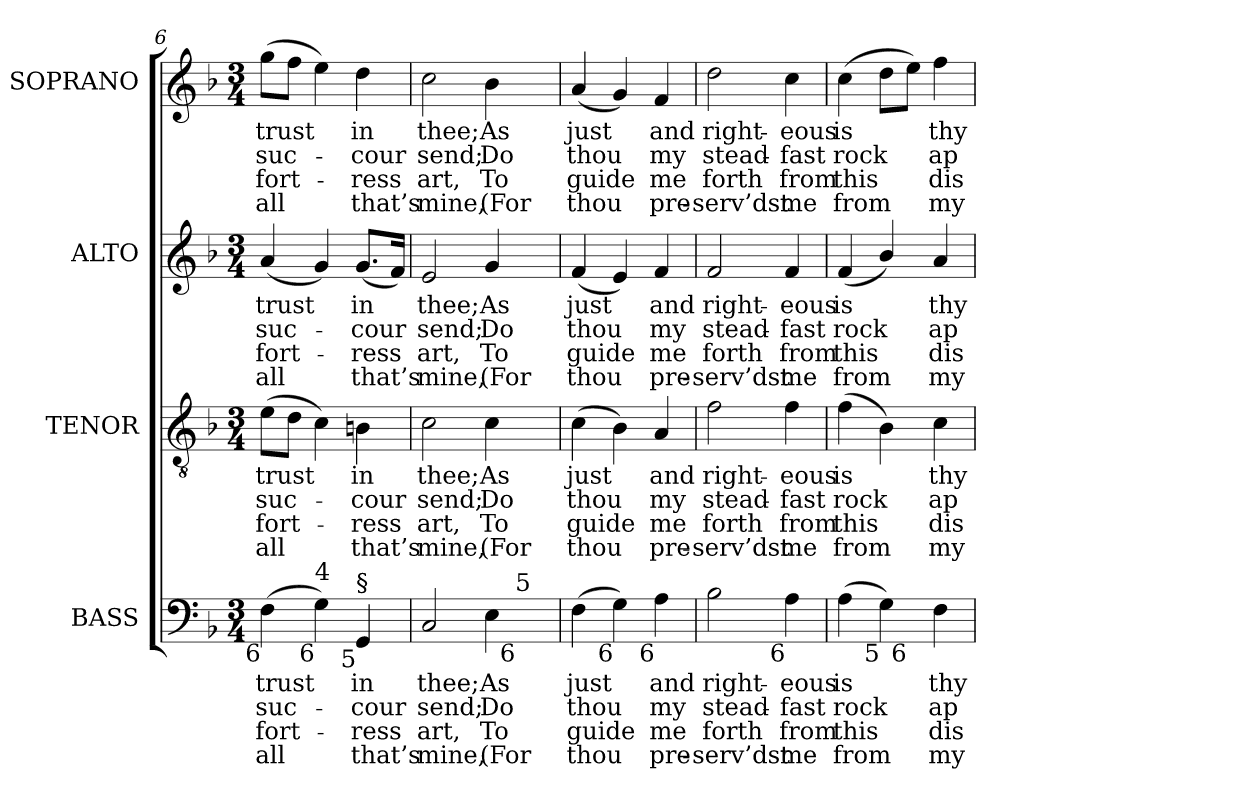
**kern	**text	**text	**text	**text	**kern	**text	**text	**text	**text	**kern	**text	**text	**text	**text	**kern	**text	**text	**text	**text
*part4	*part4	*part4	*part4	*part4	*part3	*part3	*part3	*part3	*part3	*part2	*part2	*part2	*part2	*part2	*part1	*part1	*part1	*part1	*part1
*staff4	*staff4	*staff4	*staff4	*staff4	*staff3	*staff3	*staff3	*staff3	*staff3	*staff2	*staff2	*staff2	*staff2	*staff2	*staff1	*staff1	*staff1	*staff1	*staff1
*I"BASS	*	*	*	*	*I"TENOR	*	*	*	*	*I"ALTO	*	*	*	*	*I"SOPRANO	*	*	*	*
*I'B.	*	*	*	*	*I'T.	*	*	*	*	*I'A.	*	*	*	*	*I'S.	*	*	*	*
*clefF4	*	*	*	*	*clefGv2	*	*	*	*	*clefG2	*	*	*	*	*clefG2	*	*	*	*
*	*	*	*	*	*ITrd7c12	*	*	*	*	*	*	*	*	*	*	*	*	*	*
*k[b-]	*	*	*	*	*k[b-]	*	*	*	*	*k[b-]	*	*	*	*	*k[b-]	*	*	*	*
*F:	*	*	*	*	*F:	*	*	*	*	*F:	*	*	*	*	*F:	*	*	*	*
*M3/4	*	*	*	*	*M3/4	*	*	*	*	*M3/4	*	*	*	*	*M3/4	*	*	*	*
=6	=6	=6	=6	=6	=6	=6	=6	=6	=6	=6	=6	=6	=6	=6	=6	=6	=6	=6	=6
!	!LO:LY:b:color=#000000	!LO:LY:b:color=#000000	!LO:LY:b:color=#000000	!LO:LY:b:color=#000000	!	!	!	!	!	!	!	!	!	!	!	!	!	!	!
!	!	!	!	!	!	!LO:LY:b:color=#000000	!LO:LY:b:color=#000000	!LO:LY:b:color=#000000	!LO:LY:b:color=#000000	!	!	!	!	!	!	!	!	!	!
!	!	!	!	!	!	!	!	!	!	!	!LO:LY:b:color=#000000	!LO:LY:b:color=#000000	!LO:LY:b:color=#000000	!LO:LY:b:color=#000000	!	!	!	!	!
!LO:TX:b:rj:t=6	!	!	!	!	!	!	!	!	!	!	!	!	!	!	!	!	!	!	!
!	!	!	!	!	!	!	!	!	!	!	!	!	!	!	!	!LO:LY:b:color=#000000	!LO:LY:b:color=#000000	!LO:LY:b:color=#000000	!LO:LY:b:color=#000000
(4Fi\	trust	suc-	fort-	-all	(8Ei\L	trust	suc-	fort-	-all	(4ai/	trust	suc-	fort-	-all	(8ggi\L	trust	suc-	fort-	-all
.	.	.	.	.	8Di\J	.	.	.	.	.	.	.	.	.	8ffi\J	.	.	.	.
!LO:TX:b:rj:t=6	!	!	!	!	!	!	!	!	!	!	!	!	!	!	!	!	!	!	!
!LO:TX:t=4	!	!	!	!	!	!	!	!	!	!	!	!	!	!	!	!	!	!	!
4Gi\)	.	.	.	.	4Ci\)	.	.	.	.	4gi/)	.	.	.	.	4eei\)	.	.	.	.
!	!LO:LY:b:color=#000000	!LO:LY:b:color=#000000	!LO:LY:b:color=#000000	!LO:LY:b:color=#000000	!	!	!	!	!	!	!	!	!	!	!	!	!	!	!
!	!	!	!	!	!	!LO:LY:b:color=#000000	!LO:LY:b:color=#000000	!LO:LY:b:color=#000000	!LO:LY:b:color=#000000	!	!	!	!	!	!	!	!	!	!
!	!	!	!	!	!	!	!	!	!	!	!LO:LY:b:color=#000000	!LO:LY:b:color=#000000	!LO:LY:b:color=#000000	!LO:LY:b:color=#000000	!	!	!	!	!
!LO:TX:b:rj:t=5	!	!	!	!	!	!	!	!	!	!	!	!	!	!	!	!	!	!	!
!LO:TX:t=§	!	!	!	!	!	!	!	!	!	!	!	!	!	!	!	!	!	!	!
!	!	!	!	!	!	!	!	!	!	!	!	!	!	!	!	!LO:LY:b:color=#000000	!LO:LY:b:color=#000000	!LO:LY:b:color=#000000	!LO:LY:b:color=#000000
4GGi/	in	-cour	ress	that’s	4BBni\	in	-cour	ress	that’s	(8.gi/L	in	-cour	ress	that’s	4ddi\	in	-cour	ress	that’s
.	.	.	.	.	.	.	.	.	.	16fi/Jk)	.	.	.	.	.	.	.	.	.
=7	=7	=7	=7	=7	=7	=7	=7	=7	=7	=7	=7	=7	=7	=7	=7	=7	=7	=7	=7
!	!LO:LY:b:color=#000000	!LO:LY:b:color=#000000	!LO:LY:b:color=#000000	!LO:LY:b:color=#000000	!	!	!	!	!	!	!	!	!	!	!	!	!	!	!
!	!	!	!	!	!	!LO:LY:b:color=#000000	!LO:LY:b:color=#000000	!LO:LY:b:color=#000000	!LO:LY:b:color=#000000	!	!	!	!	!	!	!	!	!	!
!	!	!	!	!	!	!	!	!	!	!	!LO:LY:b:color=#000000	!LO:LY:b:color=#000000	!LO:LY:b:color=#000000	!LO:LY:b:color=#000000	!	!	!	!	!
!	!	!	!	!	!	!	!	!	!	!	!	!	!	!	!	!LO:LY:b:color=#000000	!LO:LY:b:color=#000000	!LO:LY:b:color=#000000	!LO:LY:b:color=#000000
*^	*	*	*	*	*	*	*	*	*	*	*	*	*	*	*	*	*	*	*
2Ci/	2ryy	thee;	send;	art,	mine,	2Ci\	thee;	send;	art,	mine,	2ei/	thee;	send;	art,	mine,	2cci\	thee;	send;	art,	mine,
!	!	!LO:LY:b:color=#000000	!LO:LY:b:color=#000000	!LO:LY:b:color=#000000	!LO:LY:b:color=#000000	!	!	!	!	!	!	!	!	!	!	!	!	!	!	!
!	!	!	!	!	!	!	!LO:LY:b:color=#000000	!LO:LY:b:color=#000000	!LO:LY:b:color=#000000	!LO:LY:b:color=#000000	!	!	!	!	!	!	!	!	!	!
!	!	!	!	!	!	!	!	!	!	!	!	!LO:LY:b:color=#000000	!LO:LY:b:color=#000000	!LO:LY:b:color=#000000	!LO:LY:b:color=#000000	!	!	!	!	!
!	!	!	!	!	!	!	!	!	!	!	!	!	!	!	!	!	!LO:LY:b:color=#000000	!LO:LY:b:color=#000000	!LO:LY:b:color=#000000	!LO:LY:b:color=#000000
4Ei\	16ryy	As	Do	To	(For	4Ci\	As	Do	To	(For	4gi/	As	Do	To	(For	4b-i\	As	Do	To	(For
.	64ryy	.	.	.	.	.	.	.	.	.	.	.	.	.	.	.	.	.	.	.
.	256.ryy	.	.	.	.	.	.	.	.	.	.	.	.	.	.	.	.	.	.	.
!	!LO:TX:b:rj:t=6	!	!	!	!	!	!	!	!	!	!	!	!	!	!	!	!	!	!	!
!	!LO:TX:t=5	!	!	!	!	!	!	!	!	!	!	!	!	!	!	!	!	!	!	!
.	8ryy	.	.	.	.	.	.	.	.	.	.	.	.	.	.	.	.	.	.	.
.	32ryy	.	.	.	.	.	.	.	.	.	.	.	.	.	.	.	.	.	.	.
.	128ryy	.	.	.	.	.	.	.	.	.	.	.	.	.	.	.	.	.	.	.
.	512ryy	.	.	.	.	.	.	.	.	.	.	.	.	.	.	.	.	.	.	.
*v	*v	*	*	*	*	*	*	*	*	*	*	*	*	*	*	*	*	*	*	*
!!LO:LB:g=z
=8	=8	=8	=8	=8	=8	=8	=8	=8	=8	=8	=8	=8	=8	=8	=8	=8	=8	=8	=8
*^	*	*	*	*	*	*	*	*	*	*	*	*	*	*	*	*	*	*	*
!	!	!LO:LY:b:color=#000000	!LO:LY:b:color=#000000	!LO:LY:b:color=#000000	!LO:LY:b:color=#000000	!	!	!	!	!	!	!	!	!	!	!	!	!	!	!
*v	*v	*	*	*	*	*	*	*	*	*	*	*	*	*	*	*	*	*	*	*
*^	*	*	*	*	*	*	*	*	*	*	*	*	*	*	*	*	*	*	*
!	!	!	!	!	!	!	!LO:LY:b:color=#000000	!LO:LY:b:color=#000000	!LO:LY:b:color=#000000	!LO:LY:b:color=#000000	!	!	!	!	!	!	!	!	!	!
*v	*v	*	*	*	*	*	*	*	*	*	*	*	*	*	*	*	*	*	*	*
*^	*	*	*	*	*	*	*	*	*	*	*	*	*	*	*	*	*	*	*
!	!	!	!	!	!	!	!	!	!	!	!	!LO:LY:b:color=#000000	!LO:LY:b:color=#000000	!LO:LY:b:color=#000000	!LO:LY:b:color=#000000	!	!	!	!	!
*v	*v	*	*	*	*	*	*	*	*	*	*	*	*	*	*	*	*	*	*	*
*^	*	*	*	*	*	*	*	*	*	*	*	*	*	*	*	*	*	*	*
!LO:TX:b:t=The voice parts are not named in the source, but appear to be in the order Tenor - Alto - Soprano (Air) - Bass, with the Alto and Tenor parts printed in the treble clef	!	!	!	!	!	!	!	!	!	!	!	!	!	!	!	!	!	!	!	!
!LO:TX:t=an octave above sounding pitch&colon; the air and bass parts are bracketed together, and the bass line is figured. The parts have been given here in their usual order,	!	!	!	!	!	!	!	!	!	!	!	!	!	!	!	!	!	!	!	!
!LO:TX:t=clef and octave. Only the first stanza of the text is given in the source&colon; subsequent stanzas, as indicated by the tune’s heading, have here been added editorially.	!	!	!	!	!	!	!	!	!	!	!	!	!	!	!	!	!	!	!	!
!LO:TX:t=The following notes are printed as small quaver grace notes in the source, followed in each case by a full-sized crotchet, and have been editorially expanded to	!	!	!	!	!	!	!	!	!	!	!	!	!	!	!	!	!	!	!	!
!LO:TX:t=pairs of quavers&colon; bar 2, beat 1, soprano C and alto A; bar 5, beat 1, soprano G and tenor E; bar 12, beat 1, soprano C and alto A.	!	!	!	!	!	!	!	!	!	!	!	!	!	!	!	!	!	!	!	!
!	!	!	!	!	!	!	!	!	!	!	!	!	!	!	!	!	!LO:LY:b:color=#000000	!LO:LY:b:color=#000000	!LO:LY:b:color=#000000	!LO:LY:b:color=#000000
*v	*v	*	*	*	*	*	*	*	*	*	*	*	*	*	*	*	*	*	*	*
(4Fi\	just	thou	guide	thou	(4Ci\	just	thou	guide	thou	(4fi/	just	thou	guide	thou	(4ai/	just	thou	guide	thou
!LO:TX:b:rj:t=6	!	!	!	!	!	!	!	!	!	!	!	!	!	!	!	!	!	!	!
4Gi\)	.	.	.	.	4BB-i\)	.	.	.	.	4ei/)	.	.	.	.	4gi/)	.	.	.	.
!	!LO:LY:b:color=#000000	!LO:LY:b:color=#000000	!LO:LY:b:color=#000000	!LO:LY:b:color=#000000	!	!	!	!	!	!	!	!	!	!	!	!	!	!	!
!	!	!	!	!	!	!LO:LY:b:color=#000000	!LO:LY:b:color=#000000	!LO:LY:b:color=#000000	!LO:LY:b:color=#000000	!	!	!	!	!	!	!	!	!	!
!	!	!	!	!	!	!	!	!	!	!	!LO:LY:b:color=#000000	!LO:LY:b:color=#000000	!LO:LY:b:color=#000000	!LO:LY:b:color=#000000	!	!	!	!	!
!LO:TX:b:rj:t=6	!	!	!	!	!	!	!	!	!	!	!	!	!	!	!	!	!	!	!
!	!	!	!	!	!	!	!	!	!	!	!	!	!	!	!	!LO:LY:b:color=#000000	!LO:LY:b:color=#000000	!LO:LY:b:color=#000000	!LO:LY:b:color=#000000
4Ai\	and	my	me	pre-	4AAi/	and	my	me	pre-	4fi/	and	my	me	pre-	4fi/	and	my	me	pre-
=9	=9	=9	=9	=9	=9	=9	=9	=9	=9	=9	=9	=9	=9	=9	=9	=9	=9	=9	=9
!	!LO:LY:b:color=#000000	!LO:LY:b:color=#000000	!LO:LY:b:color=#000000	!LO:LY:b:color=#000000	!	!	!	!	!	!	!	!	!	!	!	!	!	!	!
!	!	!	!	!	!	!LO:LY:b:color=#000000	!LO:LY:b:color=#000000	!LO:LY:b:color=#000000	!LO:LY:b:color=#000000	!	!	!	!	!	!	!	!	!	!
!	!	!	!	!	!	!	!	!	!	!	!LO:LY:b:color=#000000	!LO:LY:b:color=#000000	!LO:LY:b:color=#000000	!LO:LY:b:color=#000000	!	!	!	!	!
!	!	!	!	!	!	!	!	!	!	!	!	!	!	!	!	!LO:LY:b:color=#000000	!LO:LY:b:color=#000000	!LO:LY:b:color=#000000	!LO:LY:b:color=#000000
2B-i\	right-	stead-	-forth	serv’dst	2Fi\	right-	stead-	-forth	serv’dst	2fi/	right-	stead-	-forth	serv’dst	2ddi\	right-	stead-	-forth	serv’dst
!	!LO:LY:b:color=#000000	!LO:LY:b:color=#000000	!LO:LY:b:color=#000000	!LO:LY:b:color=#000000	!	!	!	!	!	!	!	!	!	!	!	!	!	!	!
!	!	!	!	!	!	!LO:LY:b:color=#000000	!LO:LY:b:color=#000000	!LO:LY:b:color=#000000	!LO:LY:b:color=#000000	!	!	!	!	!	!	!	!	!	!
!	!	!	!	!	!	!	!	!	!	!	!LO:LY:b:color=#000000	!LO:LY:b:color=#000000	!LO:LY:b:color=#000000	!LO:LY:b:color=#000000	!	!	!	!	!
!LO:TX:b:rj:t=6	!	!	!	!	!	!	!	!	!	!	!	!	!	!	!	!	!	!	!
!	!	!	!	!	!	!	!	!	!	!	!	!	!	!	!	!LO:LY:b:color=#000000	!LO:LY:b:color=#000000	!LO:LY:b:color=#000000	!LO:LY:b:color=#000000
4Ai\	-eous	-fast	from	me	4Fi\	-eous	-fast	from	me	4fi/	-eous	-fast	from	me	4cci\	-eous	-fast	from	me
=10	=10	=10	=10	=10	=10	=10	=10	=10	=10	=10	=10	=10	=10	=10	=10	=10	=10	=10	=10
!	!LO:LY:b:color=#000000	!LO:LY:b:color=#000000	!LO:LY:b:color=#000000	!LO:LY:b:color=#000000	!	!	!	!	!	!	!	!	!	!	!	!	!	!	!
!	!	!	!	!	!	!LO:LY:b:color=#000000	!LO:LY:b:color=#000000	!LO:LY:b:color=#000000	!LO:LY:b:color=#000000	!	!	!	!	!	!	!	!	!	!
!	!	!	!	!	!	!	!	!	!	!	!LO:LY:b:color=#000000	!LO:LY:b:color=#000000	!LO:LY:b:color=#000000	!LO:LY:b:color=#000000	!	!	!	!	!
!LO:TX:b:rj:t=6	!	!	!	!	!	!	!	!	!	!	!	!	!	!	!	!	!	!	!
!	!	!	!	!	!	!	!	!	!	!	!	!	!	!	!	!LO:LY:b:color=#000000	!LO:LY:b:color=#000000	!LO:LY:b:color=#000000	!LO:LY:b:color=#000000
*^	*	*	*	*	*	*	*	*	*	*	*	*	*	*	*	*	*	*	*
(4Ai\	4.ryy	is	rock	this	from	(4Fi\	is	rock	this	from	(4fi/	is	rock	this	from	(4cci\	is	rock	this	from
!LO:TX:b:rj:t=5	!	!	!	!	!	!	!	!	!	!	!	!	!	!	!	!	!	!	!	!
4Gi\)	.	.	.	.	.	4BB-i\)	.	.	.	.	4b-i/)	.	.	.	.	8ddi\L	.	.	.	.
!	!LO:TX:b:rj:t=6	!	!	!	!	!	!	!	!	!	!	!	!	!	!	!	!	!	!	!
.	4.ryy	.	.	.	.	.	.	.	.	.	.	.	.	.	.	8eei\J)	.	.	.	.
!	!	!LO:LY:b:color=#000000	!LO:LY:b:color=#000000	!LO:LY:b:color=#000000	!LO:LY:b:color=#000000	!	!	!	!	!	!	!	!	!	!	!	!	!	!	!
!	!	!	!	!	!	!	!LO:LY:b:color=#000000	!LO:LY:b:color=#000000	!LO:LY:b:color=#000000	!LO:LY:b:color=#000000	!	!	!	!	!	!	!	!	!	!
!	!	!	!	!	!	!	!	!	!	!	!	!LO:LY:b:color=#000000	!LO:LY:b:color=#000000	!LO:LY:b:color=#000000	!LO:LY:b:color=#000000	!	!	!	!	!
!	!	!	!	!	!	!	!	!	!	!	!	!	!	!	!	!	!LO:LY:b:color=#000000	!LO:LY:b:color=#000000	!LO:LY:b:color=#000000	!LO:LY:b:color=#000000
4Fi\	.	thy	ap-	dis-	-my	4Ci\	thy	ap-	dis-	-my	4ai/	thy	ap-	dis-	-my	4ffi\	thy	ap-	dis-	-my
*v	*v	*	*	*	*	*	*	*	*	*	*	*	*	*	*	*	*	*	*	*
=	=	=	=	=	=	=	=	=	=	=	=	=	=	=	=	=	=	=	=
*-	*-	*-	*-	*-	*-	*-	*-	*-	*-	*-	*-	*-	*-	*-	*-	*-	*-	*-	*-
